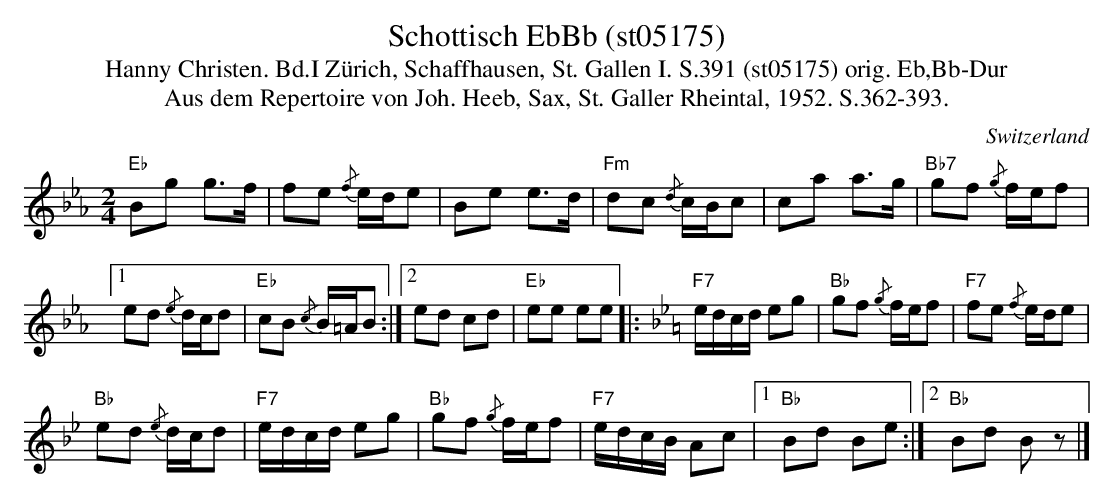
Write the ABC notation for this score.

X:1
T: Schottisch EbBb (st05175)
T:Hanny Christen. Bd.I Zürich, Schaffhausen, St. Gallen I. S.391 (st05175) orig. Eb,Bb-Dur
T: Aus dem Repertoire von Joh. Heeb, Sax, St. Galler Rheintal, 1952. S.362-393.
M:2/4
L:1/8
O:Switzerland
K:Eb major
"Eb"Bg g>f | fe {/f}e/d/e | Be e>d | "Fm"dc {/d}c/B/c | ca a>g | "Bb7"gf {/g}f/e/f |1
ed {/e}d/c/d | "Eb"cB {/c}B/=A/B :|2 ed cd | "Eb"ee ee |: [K:Bb] "F7"e/d/c/d/ eg | "Bb"gf {/g}f/e/f | "F7"fe {/f}e/d/e |
"Bb"ed {/e}d/c/d | "F7"e/d/c/d/ eg | "Bb"gf {/g}f/e/f | "F7"e/d/c/B/ Ac |1 "Bb"Bd Be :|2 "Bb"Bd Bz |]
